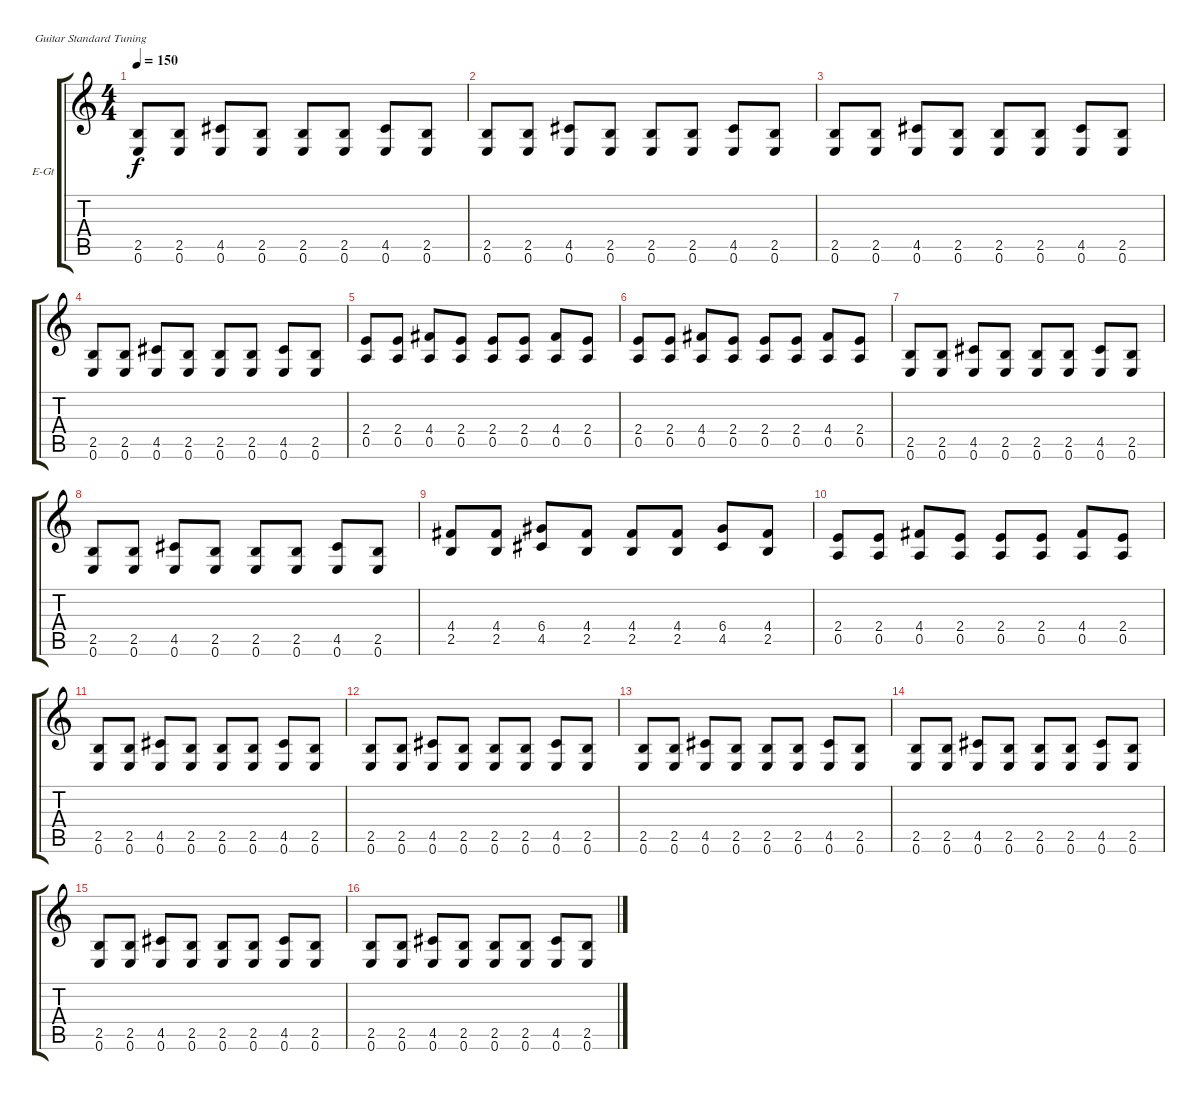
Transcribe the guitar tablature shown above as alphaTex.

\bracketExtendMode groupsimilarinstruments
\firstSystemTrackNameOrientation horizontal
\otherSystemsTrackNameOrientation horizontal
\track ("Rhythm Guitar" "E-Gt") {instrument electricguitarmuted}
\staff {score tabs}
\tuning (E4 B3 G3 D3 A2 E2)
\ts (4 4)
\tempo 150
\clef g2
\ks c
(2.5 0.6).8{dy f} (2.5 0.6).8 (4.5 0.6).8 (2.5 0.6).8 (2.5 0.6).8 (2.5 0.6).8 (4.5 0.6).8 (2.5 0.6).8 |
(2.5 0.6).8 (2.5 0.6).8 (4.5 0.6).8 (2.5 0.6).8 (2.5 0.6).8 (2.5 0.6).8 (4.5 0.6).8 (2.5 0.6).8 |
(2.5 0.6).8 (2.5 0.6).8 (4.5 0.6).8 (2.5 0.6).8 (2.5 0.6).8 (2.5 0.6).8 (4.5 0.6).8 (2.5 0.6).8 |
(2.5 0.6).8 (2.5 0.6).8 (4.5 0.6).8 (2.5 0.6).8 (2.5 0.6).8 (2.5 0.6).8 (4.5 0.6).8 (2.5 0.6).8 |
(2.4 0.5).8 (2.4 0.5).8 (4.4 0.5).8 (2.4 0.5).8 (2.4 0.5).8 (2.4 0.5).8 (4.4 0.5).8 (2.4 0.5).8 |
(2.4 0.5).8 (2.4 0.5).8 (4.4 0.5).8 (2.4 0.5).8 (2.4 0.5).8 (2.4 0.5).8 (4.4 0.5).8 (2.4 0.5).8 |
(2.5 0.6).8 (2.5 0.6).8 (4.5 0.6).8 (2.5 0.6).8 (2.5 0.6).8 (2.5 0.6).8 (4.5 0.6).8 (2.5 0.6).8 |
(2.5 0.6).8 (2.5 0.6).8 (4.5 0.6).8 (2.5 0.6).8 (2.5 0.6).8 (2.5 0.6).8 (4.5 0.6).8 (2.5 0.6).8 |
(4.4 2.5).8 (4.4 2.5).8 (6.4 4.5).8 (4.4 2.5).8 (4.4 2.5).8 (4.4 2.5).8 (6.4 4.5).8 (4.4 2.5).8 |
(2.4 0.5).8 (2.4 0.5).8 (4.4 0.5).8 (2.4 0.5).8 (2.4 0.5).8 (2.4 0.5).8 (4.4 0.5).8 (2.4 0.5).8 |
(2.5 0.6).8 (2.5 0.6).8 (4.5 0.6).8 (2.5 0.6).8 (2.5 0.6).8 (2.5 0.6).8 (4.5 0.6).8 (2.5 0.6).8 |
(2.5 0.6).8 (2.5 0.6).8 (4.5 0.6).8 (2.5 0.6).8 (2.5 0.6).8 (2.5 0.6).8 (4.5 0.6).8 (2.5 0.6).8 |
(2.5 0.6).8 (2.5 0.6).8 (4.5 0.6).8 (2.5 0.6).8 (2.5 0.6).8 (2.5 0.6).8 (4.5 0.6).8 (2.5 0.6).8 |
(2.5 0.6).8 (2.5 0.6).8 (4.5 0.6).8 (2.5 0.6).8 (2.5 0.6).8 (2.5 0.6).8 (4.5 0.6).8 (2.5 0.6).8 |
(2.5 0.6).8 (2.5 0.6).8 (4.5 0.6).8 (2.5 0.6).8 (2.5 0.6).8 (2.5 0.6).8 (4.5 0.6).8 (2.5 0.6).8 |
(2.5 0.6).8 (2.5 0.6).8 (4.5 0.6).8 (2.5 0.6).8 (2.5 0.6).8 (2.5 0.6).8 (4.5 0.6).8 (2.5 0.6).8
